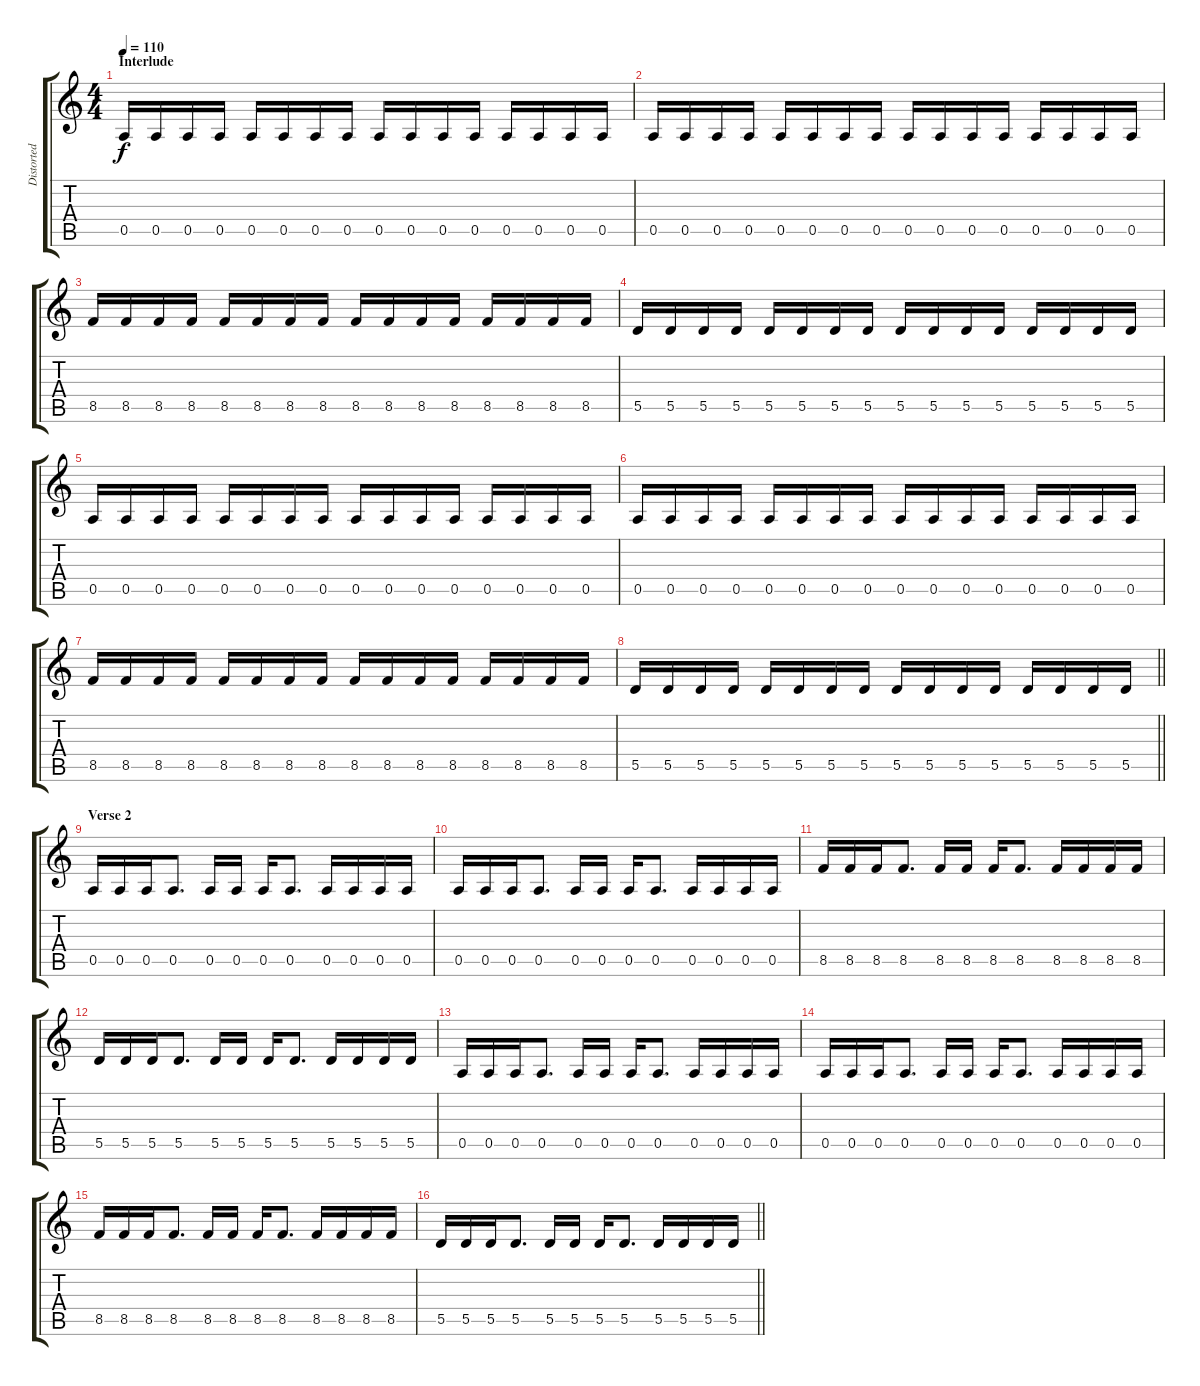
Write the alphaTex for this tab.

\track ("Distorted Rhythm" "Distorted ") {instrument distortionguitar}
\staff {score tabs}
\tuning (E4 B3 G3 D3 A2 E2) {hide}
\ts (4 4)
\section ("" "Interlude")
\tempo 110
\clef g2
\ks c
0.5.16{dy f} 0.5.16 0.5.16 0.5.16 0.5.16 0.5.16 0.5.16 0.5.16 0.5.16 0.5.16 0.5.16 0.5.16 0.5.16 0.5.16 0.5.16 0.5.16 |
0.5.16 0.5.16 0.5.16 0.5.16 0.5.16 0.5.16 0.5.16 0.5.16 0.5.16 0.5.16 0.5.16 0.5.16 0.5.16 0.5.16 0.5.16 0.5.16 |
8.5.16 8.5.16 8.5.16 8.5.16 8.5.16 8.5.16 8.5.16 8.5.16 8.5.16 8.5.16 8.5.16 8.5.16 8.5.16 8.5.16 8.5.16 8.5.16 |
5.5.16 5.5.16 5.5.16 5.5.16 5.5.16 5.5.16 5.5.16 5.5.16 5.5.16 5.5.16 5.5.16 5.5.16 5.5.16 5.5.16 5.5.16 5.5.16 |
0.5.16 0.5.16 0.5.16 0.5.16 0.5.16 0.5.16 0.5.16 0.5.16 0.5.16 0.5.16 0.5.16 0.5.16 0.5.16 0.5.16 0.5.16 0.5.16 |
0.5.16 0.5.16 0.5.16 0.5.16 0.5.16 0.5.16 0.5.16 0.5.16 0.5.16 0.5.16 0.5.16 0.5.16 0.5.16 0.5.16 0.5.16 0.5.16 |
8.5.16 8.5.16 8.5.16 8.5.16 8.5.16 8.5.16 8.5.16 8.5.16 8.5.16 8.5.16 8.5.16 8.5.16 8.5.16 8.5.16 8.5.16 8.5.16 |
\barLineRight lightlight
5.5.16 5.5.16 5.5.16 5.5.16 5.5.16 5.5.16 5.5.16 5.5.16 5.5.16 5.5.16 5.5.16 5.5.16 5.5.16 5.5.16 5.5.16 5.5.16 |
\section ("" "Verse 2")
0.5.16 0.5.16 0.5.16 0.5.8{d} 0.5.16 0.5.16 0.5.16 0.5.8{d} 0.5.16 0.5.16 0.5.16 0.5.16 |
0.5.16 0.5.16 0.5.16 0.5.8{d} 0.5.16 0.5.16 0.5.16 0.5.8{d} 0.5.16 0.5.16 0.5.16 0.5.16 |
8.5.16 8.5.16 8.5.16 8.5.8{d} 8.5.16 8.5.16 8.5.16 8.5.8{d} 8.5.16 8.5.16 8.5.16 8.5.16 |
5.5.16 5.5.16 5.5.16 5.5.8{d} 5.5.16 5.5.16 5.5.16 5.5.8{d} 5.5.16 5.5.16 5.5.16 5.5.16 |
0.5.16 0.5.16 0.5.16 0.5.8{d} 0.5.16 0.5.16 0.5.16 0.5.8{d} 0.5.16 0.5.16 0.5.16 0.5.16 |
0.5.16 0.5.16 0.5.16 0.5.8{d} 0.5.16 0.5.16 0.5.16 0.5.8{d} 0.5.16 0.5.16 0.5.16 0.5.16 |
8.5.16 8.5.16 8.5.16 8.5.8{d} 8.5.16 8.5.16 8.5.16 8.5.8{d} 8.5.16 8.5.16 8.5.16 8.5.16 |
\barLineRight lightlight
5.5.16 5.5.16 5.5.16 5.5.8{d} 5.5.16 5.5.16 5.5.16 5.5.8{d} 5.5.16 5.5.16 5.5.16 5.5.16
